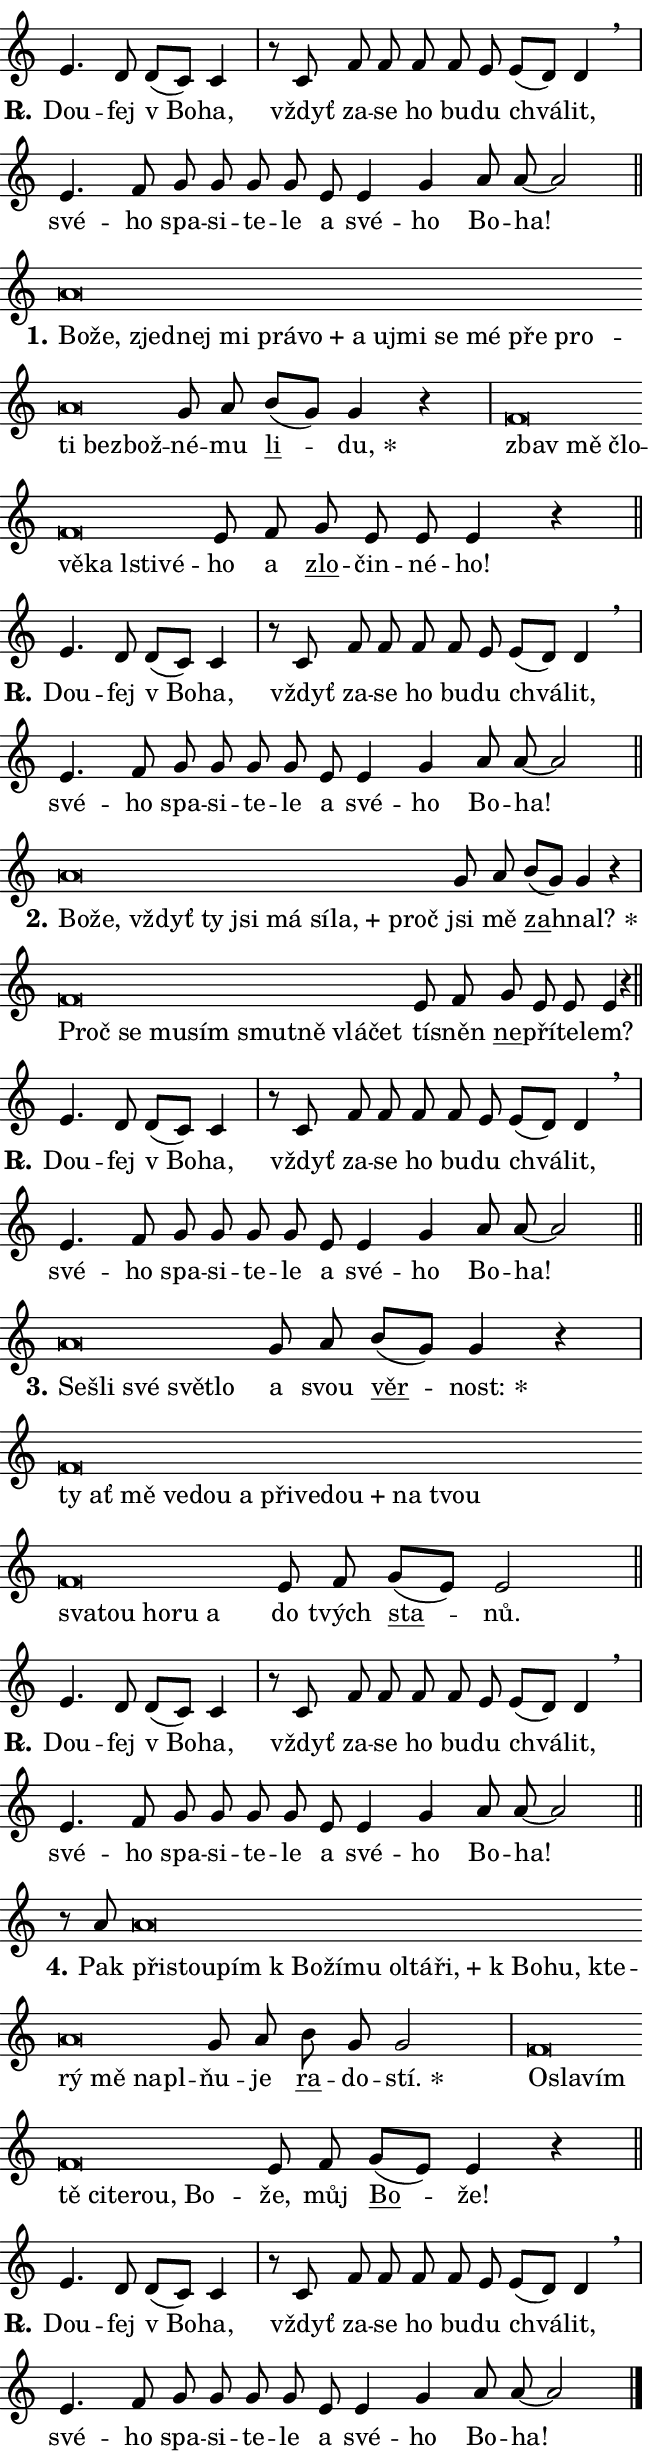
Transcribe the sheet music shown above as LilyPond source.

\version "2.24.0"
\header { tagline = "" }
\paper {
  indent = 0\cm
  top-margin = 0\cm
  right-margin = 0.13\cm % to fit lyric hyphens
  bottom-margin = 0\cm
  left-margin = 0\cm
  paper-width = 11\cm
  page-breaking = #ly:one-page-breaking
  system-system-spacing.basic-distance = #11
  score-system-spacing.basic-distance = #11
  ragged-last = ##f
}


%% Author: Thomas Morley
%% https://lists.gnu.org/archive/html/lilypond-user/2020-05/msg00002.html
#(define (line-position grob)
"Returns position of @var[grob} in current system:
   @code{'start}, if at first time-step
   @code{'end}, if at last time-step
   @code{'middle} otherwise
"
  (let* ((col (ly:item-get-column grob))
         (ln (ly:grob-object col 'left-neighbor))
         (rn (ly:grob-object col 'right-neighbor))
         (col-to-check-left (if (ly:grob? ln) ln col))
         (col-to-check-right (if (ly:grob? rn) rn col))
         (break-dir-left
           (and
             (ly:grob-property col-to-check-left 'non-musical #f)
             (ly:item-break-dir col-to-check-left)))
         (break-dir-right
           (and
             (ly:grob-property col-to-check-right 'non-musical #f)
             (ly:item-break-dir col-to-check-right))))
        (cond ((eqv? 1 break-dir-left) 'start)
              ((eqv? -1 break-dir-right) 'end)
              (else 'middle))))

#(define (tranparent-at-line-position vctor)
  (lambda (grob)
  "Relying on @code{line-position} select the relevant enry from @var{vctor}.
Used to determine transparency,"
    (case (line-position grob)
      ((end) (not (vector-ref vctor 0)))
      ((middle) (not (vector-ref vctor 1)))
      ((start) (not (vector-ref vctor 2))))))

noteHeadBreakVisibility =
#(define-music-function (break-visibility)(vector?)
"Makes @code{NoteHead}s transparent relying on @var{break-visibility}"
#{
  \override NoteHead.transparent =
    #(tranparent-at-line-position break-visibility)
#})

#(define delete-ledgers-for-transparent-note-heads
  (lambda (grob)
    "Reads whether a @code{NoteHead} is transparent.
If so this @code{NoteHead} is removed from @code{'note-heads} from
@var{grob}, which is supposed to be @code{LedgerLineSpanner}.
As a result ledgers are not printed for this @code{NoteHead}"
    (let* ((nhds-array (ly:grob-object grob 'note-heads))
           (nhds-list
             (if (ly:grob-array? nhds-array)
                 (ly:grob-array->list nhds-array)
                 '()))
           ;; Relies on the transparent-property being done before
           ;; Staff.LedgerLineSpanner.after-line-breaking is executed.
           ;; This is fragile ...
           (to-keep
             (remove
               (lambda (nhd)
                 (ly:grob-property nhd 'transparent #f))
               nhds-list)))
      ;; TODO find a better method to iterate over grob-arrays, similiar
      ;; to filter/remove etc for lists
      ;; For now rebuilt from scratch
      (set! (ly:grob-object grob 'note-heads)  '())
      (for-each
        (lambda (nhd)
          (ly:pointer-group-interface::add-grob grob 'note-heads nhd))
        to-keep))))

squashNotes = {
  \override NoteHead.X-extent = #'(-0.2 . 0.2)
  \override NoteHead.Y-extent = #'(-0.75 . 0)
  \override NoteHead.stencil =
    #(lambda (grob)
       (let ((pos (ly:grob-property grob 'staff-position)))
         (begin
           (if (< pos -7) (display "ERROR: Lower brevis then expected\n") (display ""))
           (if (<= pos -6) ly:text-interface::print ly:note-head::print))))
}
unSquashNotes = {
  \revert NoteHead.X-extent
  \revert NoteHead.Y-extent
  \revert NoteHead.stencil
}

hideNotes = \noteHeadBreakVisibility #begin-of-line-visible
unHideNotes = \noteHeadBreakVisibility #all-visible

% work-around for resetting accidentals
% https://lilypond.org/doc/v2.23/Documentation/notation/displaying-rhythms#unmetered-music
cadenzaMeasure = {
  \cadenzaOff
  \partial 1024 s1024
  \cadenzaOn
}

#(define-markup-command (accent layout props text) (markup?)
  "Underline accented syllable"
  (interpret-markup layout props
    #{\markup \override #'(offset . 4.3) \underline { #text }#}))

responsum = \markup \concat {
  "R" \hspace #-1.05 \path #0.1 #'((moveto 0 0.07) (lineto 0.9 0.8)) \hspace #0.05 "."
}

spaceSize = #0.6828661417322834 % exact space size for TeX Gyre Schola

\layout {
  \context {
    \Staff
    \remove "Time_signature_engraver"
    \override LedgerLineSpanner.after-line-breaking = #delete-ledgers-for-transparent-note-heads
  }
  \context {
    \Lyrics {
      \override LyricSpace.minimum-distance = \spaceSize
      \override LyricText.font-name = #"TeX Gyre Schola"
      \override LyricText.font-size = 1
      \override StanzaNumber.font-name = #"TeX Gyre Schola Bold"
      \override StanzaNumber.font-size = 1
    }
  }
  \context {
    \Score 
    \override NoteHead.text =
      #(lambda (grob) 
        (let ((pos (ly:grob-property grob 'staff-position)))
          #{\markup {
            \combine
              \halign #-0.55 \raise #(if (= pos -6) 0 0.5) \override #'(thickness . 2) \draw-line #'(3.2 . 0)
              \musicglyph "noteheads.sM1"
          }#}))
  }
}

% magnetic-lyrics.ily
%
%   written by
%     Jean Abou Samra <jean@abou-samra.fr>
%     Werner Lemberg <wl@gnu.org>
%
%   adapted by
%     Jiri Hon <jiri.hon@gmail.com>
%
% Version 2022-Apr-15

% https://www.mail-archive.com/lilypond-user@gnu.org/msg149350.html

#(define (Left_hyphen_pointer_engraver context)
   "Collect syllable-hyphen-syllable occurrences in lyrics and store
them in properties.  This engraver only looks to the left.  For
example, if the lyrics input is @code{foo -- bar}, it does the
following.

@itemize @bullet
@item
Set the @code{text} property of the @code{LyricHyphen} grob between
@q{foo} and @q{bar} to @code{foo}.

@item
Set the @code{left-hyphen} property of the @code{LyricText} grob with
text @q{foo} to the @code{LyricHyphen} grob between @q{foo} and
@q{bar}.
@end itemize

Use this auxiliary engraver in combination with the
@code{lyric-@/text::@/apply-@/magnetic-@/offset!} hook."
   (let ((hyphen #f)
         (text #f))
     (make-engraver
      (acknowledgers
       ((lyric-syllable-interface engraver grob source-engraver)
        (set! text grob)))
      (end-acknowledgers
       ((lyric-hyphen-interface engraver grob source-engraver)
        ;(when (not (grob::has-interface grob 'lyric-space-interface))
          (set! hyphen grob)));)
      ((stop-translation-timestep engraver)
       (when (and text hyphen)
         (ly:grob-set-object! text 'left-hyphen hyphen))
       (set! text #f)
       (set! hyphen #f)))))

#(define (lyric-text::apply-magnetic-offset! grob)
   "If the space between two syllables is less than the value in
property @code{LyricText@/.details@/.squash-threshold}, move the right
syllable to the left so that it gets concatenated with the left
syllable.

Use this function as a hook for
@code{LyricText@/.after-@/line-@/breaking} if the
@code{Left_@/hyphen_@/pointer_@/engraver} is active."
   (let ((hyphen (ly:grob-object grob 'left-hyphen #f)))
     (when hyphen
       (let ((left-text (ly:spanner-bound hyphen LEFT)))
         (when (grob::has-interface left-text 'lyric-syllable-interface)
           (let* ((common (ly:grob-common-refpoint grob left-text X))
                  (this-x-ext (ly:grob-extent grob common X))
                  (left-x-ext
                   (begin
                     ;; Trigger magnetism for left-text.
                     (ly:grob-property left-text 'after-line-breaking)
                     (ly:grob-extent left-text common X)))
                  ;; `delta` is the gap width between two syllables.
                  (delta (- (interval-start this-x-ext)
                            (interval-end left-x-ext)))
                  (details (ly:grob-property grob 'details))
                  (threshold (assoc-get 'squash-threshold details 0.2)))
             (when (< delta threshold)
               (let* (;; We have to manipulate the input text so that
                      ;; ligatures crossing syllable boundaries are not
                      ;; disabled.  For languages based on the Latin
                      ;; script this is essentially a beautification.
                      ;; However, for non-Western scripts it can be a
                      ;; necessity.
                      (lt (ly:grob-property left-text 'text))
                      (rt (ly:grob-property grob 'text))
                      (is-space (grob::has-interface hyphen 'lyric-space-interface))
                      (space (if is-space " " ""))
                      (extra-delta (if is-space spaceSize 0))
                      ;; Append new syllable.
                      (ltrt-space (if (and (string? lt) (string? rt))
                                (string-append lt space rt)
                                (make-concat-markup (list lt space rt))))
                      ;; Right-align `ltrt` to the right side.
                      (ltrt-space-markup (grob-interpret-markup
                               grob
                               (make-translate-markup
                                (cons (interval-length this-x-ext) 0)
                                (make-right-align-markup ltrt-space)))))
                 (begin
                   ;; Don't print `left-text`.
                   (ly:grob-set-property! left-text 'stencil #f)
                   ;; Set text and stencil (which holds all collected
                   ;; syllables so far) and shift it to the left.
                   (ly:grob-set-property! grob 'text ltrt-space)
                   (ly:grob-set-property! grob 'stencil ltrt-space-markup)
                   (ly:grob-translate-axis! grob (- (- delta extra-delta)) X))))))))))


#(define (lyric-hyphen::displace-bounds-first grob)
   ;; Make very sure this callback isn't triggered too early.
   (let ((left (ly:spanner-bound grob LEFT))
         (right (ly:spanner-bound grob RIGHT)))
     (ly:grob-property left 'after-line-breaking)
     (ly:grob-property right 'after-line-breaking)
     (ly:lyric-hyphen::print grob)))

squashThreshold = #0.4

\layout {
  \context {
    \Lyrics
    \consists #Left_hyphen_pointer_engraver
    \override LyricText.after-line-breaking =
      #lyric-text::apply-magnetic-offset!
    \override LyricHyphen.stencil = #lyric-hyphen::displace-bounds-first
    \override LyricText.details.squash-threshold = \squashThreshold
    \override LyricHyphen.minimum-distance = 0
    \override LyricHyphen.minimum-length = \squashThreshold
  }
}

squashText = \override LyricText.details.squash-threshold = 9999
unSquashText = \override LyricText.details.squash-threshold = \squashThreshold

leftText = \override LyricText.self-alignment-X = #LEFT
unLeftText = \revert LyricText.self-alignment-X

starOffset = #(lambda (grob) 
                (let ((x_offset (ly:self-alignment-interface::aligned-on-x-parent grob)))
                  (if (= x_offset 0) 0 (+ x_offset 1.2))))

star = #(define-music-function (syllable)(string?)
"Append star separator at the end of a syllable"
#{
  \once \override LyricText.X-offset = #starOffset
  \lyricmode { \markup {
    #syllable
    \override #'((font-name . "TeX Gyre Schola Bold")) \hspace #0.2 \lower #0.65 \larger "*"
  } }
#})

starAccent = #(define-music-function (syllable)(string?)
"Append star separator at the end of a syllable and make accent"
#{
  \once \override LyricText.X-offset = #starOffset
  \lyricmode { \markup {
    \accent #syllable
    \override #'((font-name . "TeX Gyre Schola Bold")) \hspace #0.2 \lower #0.65 \larger "*"
  } }
#})

breath = #(define-music-function (syllable)(string?)
"Append breathing indicator at the end of a syllable"
#{
  \lyricmode { \markup { #syllable "+" } }
#})

optionalBreath = #(define-music-function (syllable)(string?)
"Append optional breathing indicator at the end of a syllable"
#{
  \lyricmode { \markup { #syllable "(+)" } }
#})


\score {
    <<
        \new Voice = "melody" { \cadenzaOn \key c \major \relative { e'4. d8 d[( c)] c4 \cadenzaMeasure \bar "|" r8 c f f f \bar "" f e e[( d)] d4 \breathe \cadenzaMeasure \bar "|" e4. f8 \bar "" g g g g \bar "" e e4 g a8 a~a2 \cadenzaMeasure \bar "||" \break } }
        \new Lyrics \lyricsto "melody" { \lyricmode { \set stanza = \responsum
Dou -- fej "v Bo" -- ha, vždyť za -- se ho bu -- du chvá -- lit, své -- ho spa -- si -- te -- le a své -- ho Bo -- ha! } }
    >>
    \layout {}
}

\score {
    <<
        \new Voice = "melody" { \cadenzaOn \key c \major \relative { \squashNotes a'\breve*1/16 \hideNotes \breve*1/16 \bar "" \breve*1/16 \bar "" \breve*1/16 \bar "" \breve*1/16 \bar "" \breve*1/16 \bar "" \breve*1/16 \bar "" \breve*1/16 \bar "" \breve*1/16 \bar "" \breve*1/16 \bar "" \breve*1/16 \bar "" \breve*1/16 \bar "" \breve*1/16 \bar "" \breve*1/16 \bar "" \breve*1/16 \bar "" \breve*1/16 \breve*1/16 \bar "" \unHideNotes \unSquashNotes g8 a \bar "" b[( g)] g4 r \cadenzaMeasure \bar "|" \squashNotes f\breve*1/16 \hideNotes \breve*1/16 \bar "" \breve*1/16 \bar "" \breve*1/16 \bar "" \breve*1/16 \bar "" \breve*1/16 \breve*1/16 \bar "" \unHideNotes \unSquashNotes e8 f \bar "" g e e e4 r \cadenzaMeasure \bar "||" \break } }
        \new Lyrics \lyricsto "melody" { \lyricmode { \set stanza = "1."
\leftText Bo -- \squashText že, zjed -- nej mi prá -- \breath "vo" a u -- jmi se mé pře pro -- ti bez -- bož -- \unLeftText \unSquashText né -- mu \markup \accent li -- \star du, \leftText zbav \squashText mě člo -- vě -- ka lsti -- vé -- \unLeftText \unSquashText ho a \markup \accent zlo -- čin -- né -- ho! } }
    >>
    \layout {}
}

\score {
    <<
        \new Voice = "melody" { \cadenzaOn \key c \major \relative { e'4. d8 d[( c)] c4 \cadenzaMeasure \bar "|" r8 c f f f \bar "" f e e[( d)] d4 \breathe \cadenzaMeasure \bar "|" e4. f8 \bar "" g g g g \bar "" e e4 g a8 a~a2 \cadenzaMeasure \bar "||" \break } }
        \new Lyrics \lyricsto "melody" { \lyricmode { \set stanza = \responsum
Dou -- fej "v Bo" -- ha, vždyť za -- se ho bu -- du chvá -- lit, své -- ho spa -- si -- te -- le a své -- ho Bo -- ha! } }
    >>
    \layout {}
}

\score {
    <<
        \new Voice = "melody" { \cadenzaOn \key c \major \relative { \squashNotes a'\breve*1/16 \hideNotes \breve*1/16 \bar "" \breve*1/16 \bar "" \breve*1/16 \bar "" \breve*1/16 \bar "" \breve*1/16 \bar "" \breve*1/16 \bar "" \breve*1/16 \breve*1/16 \bar "" \unHideNotes \unSquashNotes g8 a \bar "" b[( g)] g4 r \cadenzaMeasure \bar "|" \squashNotes f\breve*1/16 \hideNotes \breve*1/16 \bar "" \breve*1/16 \bar "" \breve*1/16 \bar "" \breve*1/16 \bar "" \breve*1/16 \bar "" \breve*1/16 \breve*1/16 \bar "" \unHideNotes \unSquashNotes e8 f \bar "" g e e e4 r \cadenzaMeasure \bar "||" \break } }
        \new Lyrics \lyricsto "melody" { \lyricmode { \set stanza = "2."
\leftText Bo -- \squashText že, vždyť ty jsi má sí -- \breath "la," proč \unLeftText \unSquashText jsi mě \markup \accent za -- \star hnal? \leftText Proč \squashText se mu -- sím smut -- ně vlá -- čet \unLeftText \unSquashText tí -- sněn \markup \accent ne -- pří -- te -- lem? } }
    >>
    \layout {}
}

\score {
    <<
        \new Voice = "melody" { \cadenzaOn \key c \major \relative { e'4. d8 d[( c)] c4 \cadenzaMeasure \bar "|" r8 c f f f \bar "" f e e[( d)] d4 \breathe \cadenzaMeasure \bar "|" e4. f8 \bar "" g g g g \bar "" e e4 g a8 a~a2 \cadenzaMeasure \bar "||" \break } }
        \new Lyrics \lyricsto "melody" { \lyricmode { \set stanza = \responsum
Dou -- fej "v Bo" -- ha, vždyť za -- se ho bu -- du chvá -- lit, své -- ho spa -- si -- te -- le a své -- ho Bo -- ha! } }
    >>
    \layout {}
}

\score {
    <<
        \new Voice = "melody" { \cadenzaOn \key c \major \relative { \squashNotes a'\breve*1/16 \hideNotes \breve*1/16 \bar "" \breve*1/16 \bar "" \breve*1/16 \breve*1/16 \bar "" \unHideNotes \unSquashNotes g8 a \bar "" b[( g)] g4 r \cadenzaMeasure \bar "|" \squashNotes f\breve*1/16 \hideNotes \breve*1/16 \bar "" \breve*1/16 \bar "" \breve*1/16 \bar "" \breve*1/16 \bar "" \breve*1/16 \bar "" \breve*1/16 \bar "" \breve*1/16 \bar "" \breve*1/16 \bar "" \breve*1/16 \bar "" \breve*1/16 \bar "" \breve*1/16 \bar "" \breve*1/16 \bar "" \breve*1/16 \bar "" \breve*1/16 \breve*1/16 \bar "" \unHideNotes \unSquashNotes e8 f \bar "" g[( e)] e2 \cadenzaMeasure \bar "||" \break } }
        \new Lyrics \lyricsto "melody" { \lyricmode { \set stanza = "3."
\leftText Se -- \squashText šli své svět -- lo \unLeftText \unSquashText a svou \markup \accent věr -- \star nost: \leftText ty \squashText ať mě ve -- dou a při -- ve -- \breath "dou" na tvou sva -- tou ho -- ru a \unLeftText \unSquashText do tvých \markup \accent sta -- nů. } }
    >>
    \layout {}
}

\score {
    <<
        \new Voice = "melody" { \cadenzaOn \key c \major \relative { e'4. d8 d[( c)] c4 \cadenzaMeasure \bar "|" r8 c f f f \bar "" f e e[( d)] d4 \breathe \cadenzaMeasure \bar "|" e4. f8 \bar "" g g g g \bar "" e e4 g a8 a~a2 \cadenzaMeasure \bar "||" \break } }
        \new Lyrics \lyricsto "melody" { \lyricmode { \set stanza = \responsum
Dou -- fej "v Bo" -- ha, vždyť za -- se ho bu -- du chvá -- lit, své -- ho spa -- si -- te -- le a své -- ho Bo -- ha! } }
    >>
    \layout {}
}

\score {
    <<
        \new Voice = "melody" { \cadenzaOn \key c \major \relative { r8 a'8 \squashNotes a\breve*1/16 \hideNotes \breve*1/16 \bar "" \breve*1/16 \bar "" \breve*1/16 \bar "" \breve*1/16 \bar "" \breve*1/16 \bar "" \breve*1/16 \bar "" \breve*1/16 \bar "" \breve*1/16 \bar "" \breve*1/16 \bar "" \breve*1/16 \bar "" \breve*1/16 \bar "" \breve*1/16 \bar "" \breve*1/16 \bar "" \breve*1/16 \breve*1/16 \bar "" \unHideNotes \unSquashNotes g8 a \bar "" b g g2 \cadenzaMeasure \bar "|" \squashNotes f\breve*1/16 \hideNotes \breve*1/16 \bar "" \breve*1/16 \bar "" \breve*1/16 \bar "" \breve*1/16 \bar "" \breve*1/16 \bar "" \breve*1/16 \breve*1/16 \bar "" \unHideNotes \unSquashNotes e8 f \bar "" g[( e)] e4 r \cadenzaMeasure \bar "||" \break } }
        \new Lyrics \lyricsto "melody" { \lyricmode { \set stanza = "4."
Pak \leftText při -- \squashText stou -- pím "k Bo" -- ží -- mu ol -- tá -- \breath "ři," "k Bo" -- hu, kte -- rý mě na -- pl -- \unLeftText \unSquashText ňu -- je \markup \accent ra -- do -- \star stí. \leftText O -- \squashText sla -- vím tě ci -- te -- rou, Bo -- \unLeftText \unSquashText že, můj \markup \accent Bo -- že! } }
    >>
    \layout {}
}

\score {
    <<
        \new Voice = "melody" { \cadenzaOn \key c \major \relative { e'4. d8 d[( c)] c4 \cadenzaMeasure \bar "|" r8 c f f f \bar "" f e e[( d)] d4 \breathe \cadenzaMeasure \bar "|" e4. f8 \bar "" g g g g \bar "" e e4 g a8 a~a2 \cadenzaMeasure \bar "||" \break } \bar "|." }
        \new Lyrics \lyricsto "melody" { \lyricmode { \set stanza = \responsum
Dou -- fej "v Bo" -- ha, vždyť za -- se ho bu -- du chvá -- lit, své -- ho spa -- si -- te -- le a své -- ho Bo -- ha! } }
    >>
    \layout {}
}
